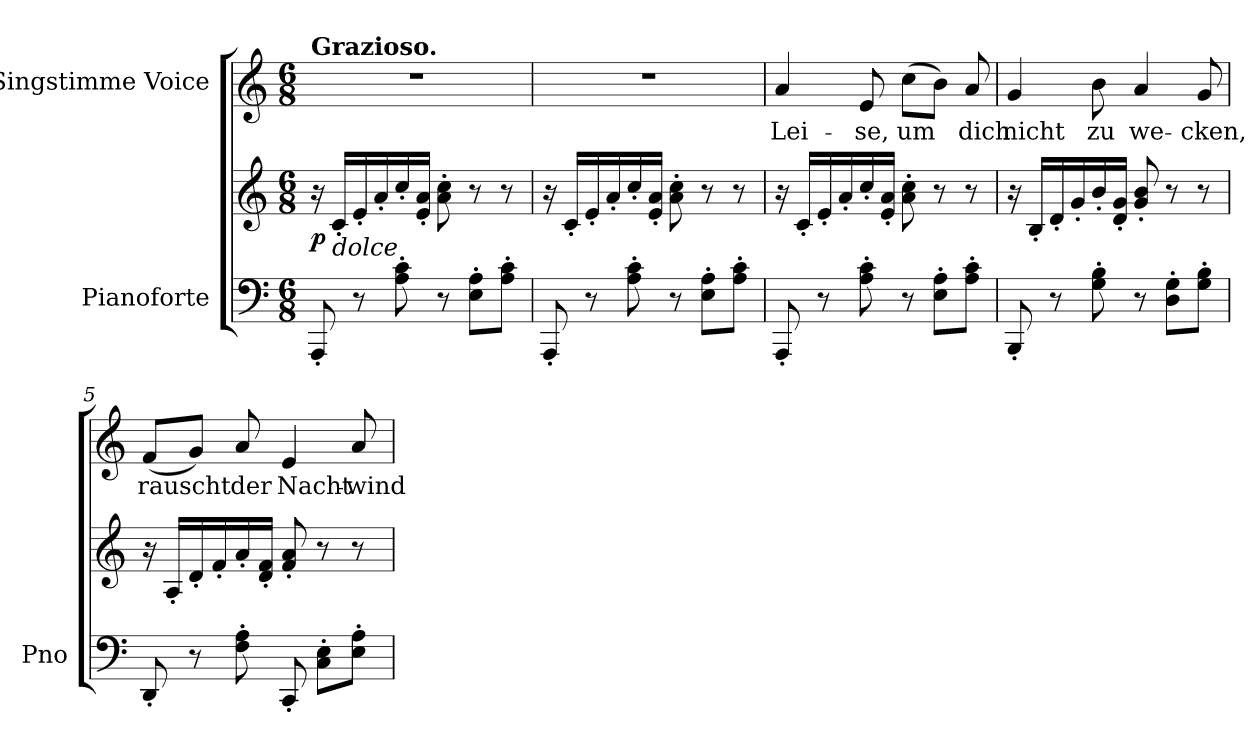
**kern	**kern	**dynam	**kern	**text
*part2	*part2	*part2	*part1	*part1
*staff3	*staff2	*staff2/3	*staff1	*staff1
*I"Pianoforte	*	*	*I"Singstimme Voice	*
*I'Pno	*	*	*	*
*clefF4	*clefG2	*	*clefG2	*
*k[]	*k[]	*	*k[]	*
*M6/8	*M6/8	*	*M6/8	*
=1	=1	=1	=1	=1
!	!	!	!LO:TX:B:t=Grazioso.	!
!	!	!LO:DY:b	!	!
8AAA'/	16r	p	2.r	.
!	!LO:TX:b:i:t=dolce	!	!	!
.	16c'/LL	.	.	.
8r	16e'/	.	.	.
.	16a'/	.	.	.
8A\' 8c\'	16cc'/	.	.	.
.	16e/' 16a/'JJ	.	.	.
8r	8a\' 8cc\'	.	.	.
8E\' 8A\'L	8r	.	.	.
8A\' 8c\'J	8r	.	.	.
=2	=2	=2	=2	=2
8AAA'/	16r	.	2.r	.
.	16c'/LL	.	.	.
8r	16e'/	.	.	.
.	16a'/	.	.	.
8A\' 8c\'	16cc'/	.	.	.
.	16e/' 16a/'JJ	.	.	.
8r	8a\' 8cc\'	.	.	.
8E\' 8A\'L	8r	.	.	.
8A\' 8c\'J	8r	.	.	.
=3	=3	=3	=3	=3
!	!	!	!	!LO:LY:b
8AAA'/	16r	.	4a/	Lei-
.	16c'/LL	.	.	.
8r	16e'/	.	.	.
.	16a'/	.	.	.
!	!	!	!	!LO:LY:b
8A\' 8c\'	16cc'/	.	8e/	-se,
.	16e/' 16a/'JJ	.	.	.
!	!	!	!	!LO:LY:b
8r	8a\' 8cc\'	.	(>8cc\L	um
8E\' 8A\'L	8r	.	8b\J)	.
!	!	!	!	!LO:LY:b
8A\' 8c\'J	8r	.	8a/	dich
!!LO:LB:g=z
=4	=4	=4	=4	=4
!	!	!	!	!LO:LY:b
8BBB'/	16r	.	4g/	nicht
.	16B'/LL	.	.	.
8r	16d'/	.	.	.
.	16g'/	.	.	.
!	!	!	!	!LO:LY:b
8G\' 8B\'	16b'/	.	8b\	zu
.	16d/' 16g/'JJ	.	.	.
!	!	!	!	!LO:LY:b
8r	8g/' 8b/'	.	4a/	we-
8D\' 8G\'L	8r	.	.	.
!	!	!	!	!LO:LY:b
8G\' 8B\'J	8r	.	8g/	-cken,
=5	=5	=5	=5	=5
!	!	!	!	!LO:LY:b
8DD'/	16r	.	(<8f/L	rauscht
.	16A'/LL	.	.	.
8r	16d'/	.	8g/J)	.
.	16f'/	.	.	.
!	!	!	!	!LO:LY:b
8F\' 8A\'	16a'/	.	8a/	der
.	16d/' 16f/'JJ	.	.	.
!	!	!	!	!LO:LY:b
8CC'/	8f/' 8a/'	.	4e/	Nacht-
8C\' 8E\'L	8r	.	.	.
!	!	!	!	!LO:LY:b
8E\' 8A\'J	8r	.	8a/	-wind
=	=	=	=	=
*-	*-	*-	*-	*-
